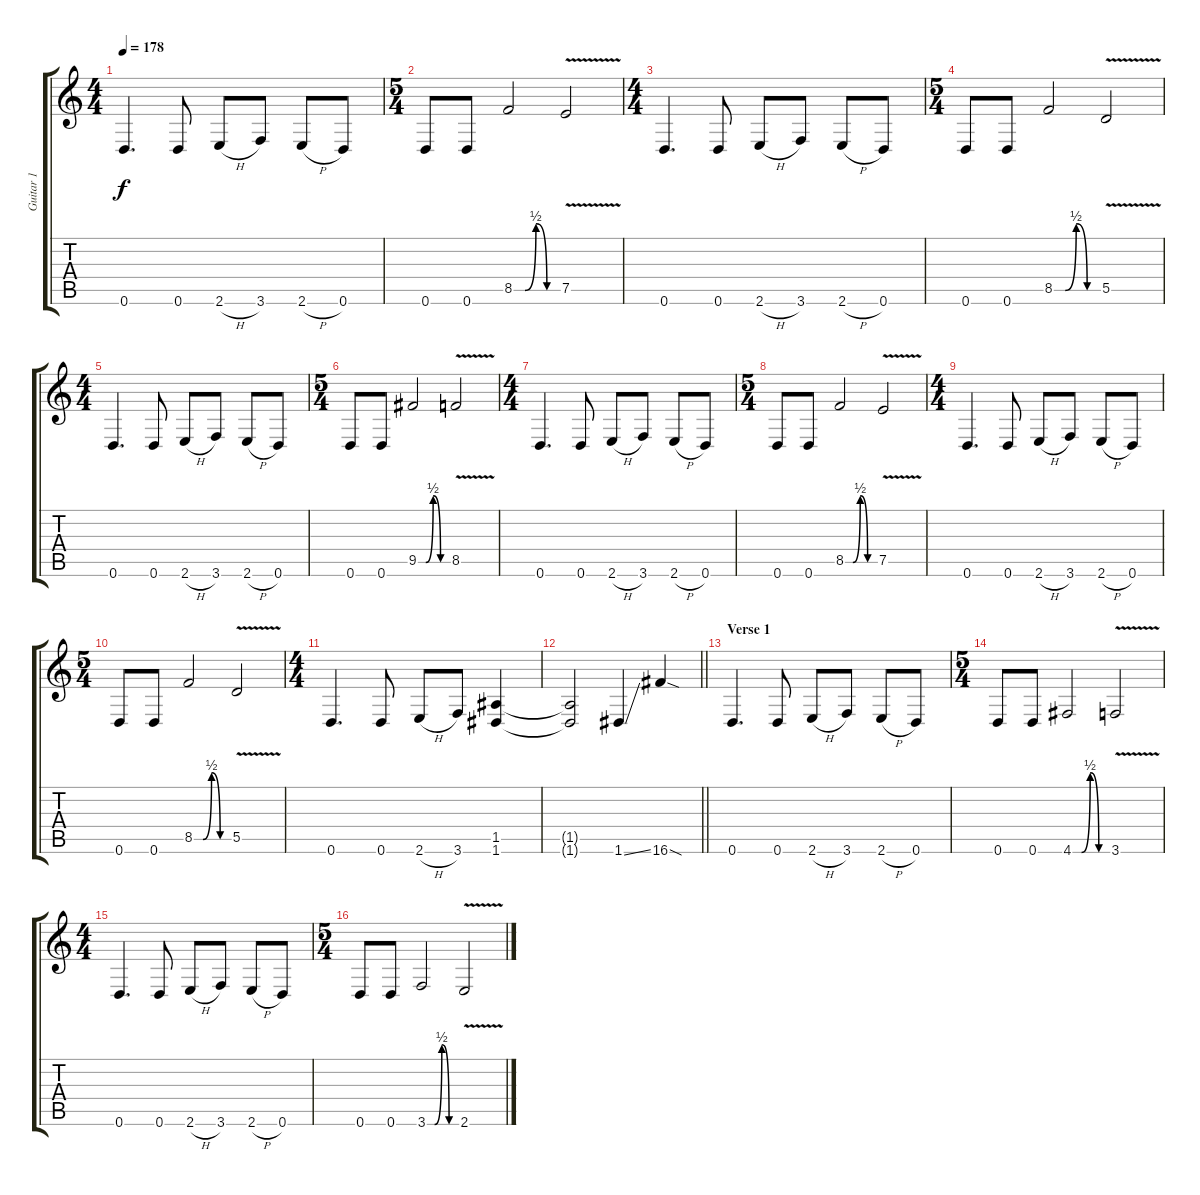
\track ("Guitar 1" "Guitar 1") {instrument overdrivenguitar}
\staff {score tabs}
\tuning (E4 B3 G3 D3 A2 D2) {hide}
\ts (4 4)
\tempo 178
\clef g2
\ks c
0.6.4{d dy f} 0.6.8 2.6{h}.8 3.6.8 2.6{h}.8 0.6.8 |
\ts (5 4)
0.6.8 0.6.8 8.5{be (custom 0 0 15 0 30 2 45 0 60 0)}.2 7.5{v}.2 |
\ts (4 4)
0.6.4{d} 0.6.8 2.6{h}.8 3.6.8 2.6{h}.8 0.6.8 |
\ts (5 4)
0.6.8 0.6.8 8.5{be (custom 0 0 15 0 30 2 45 0 60 0)}.2 5.5{v}.2 |
\ts (4 4)
0.6.4{d} 0.6.8 2.6{h}.8 3.6.8 2.6{h}.8 0.6.8 |
\ts (5 4)
0.6.8 0.6.8 9.5{be (custom 0 0 15 0 30 2 45 0 60 0)}.2 8.5{v}.2 |
\ts (4 4)
0.6.4{d} 0.6.8 2.6{h}.8 3.6.8 2.6{h}.8 0.6.8 |
\ts (5 4)
0.6.8 0.6.8 8.5{be (custom 0 0 15 0 30 2 45 0 60 0)}.2 7.5{v}.2 |
\ts (4 4)
0.6.4{d} 0.6.8 2.6{h}.8 3.6.8 2.6{h}.8 0.6.8 |
\ts (5 4)
0.6.8 0.6.8 8.5{be (custom 0 0 15 0 30 2 45 0 60 0)}.2 5.5{v}.2 |
\ts (4 4)
0.6.4{d} 0.6.8 2.6{h}.8 3.6.8 (1.5 1.6).4 |
\barLineRight lightlight
(1.5{t} 1.6{t}).2 1.6{ss}.4 16.6{sod}.4 |
\section ("" "Verse 1")
0.6.4{d} 0.6.8 2.6{h}.8 3.6.8 2.6{h}.8 0.6.8 |
\ts (5 4)
0.6.8 0.6.8 4.6{be (custom 0 0 15 0 30 2 45 0 60 0)}.2 3.6{v}.2 |
\ts (4 4)
0.6.4{d} 0.6.8 2.6{h}.8 3.6.8 2.6{h}.8 0.6.8 |
\ts (5 4)
0.6.8 0.6.8 3.6{be (custom 0 0 15 0 30 2 45 0 60 0)}.2 2.6{v}.2
